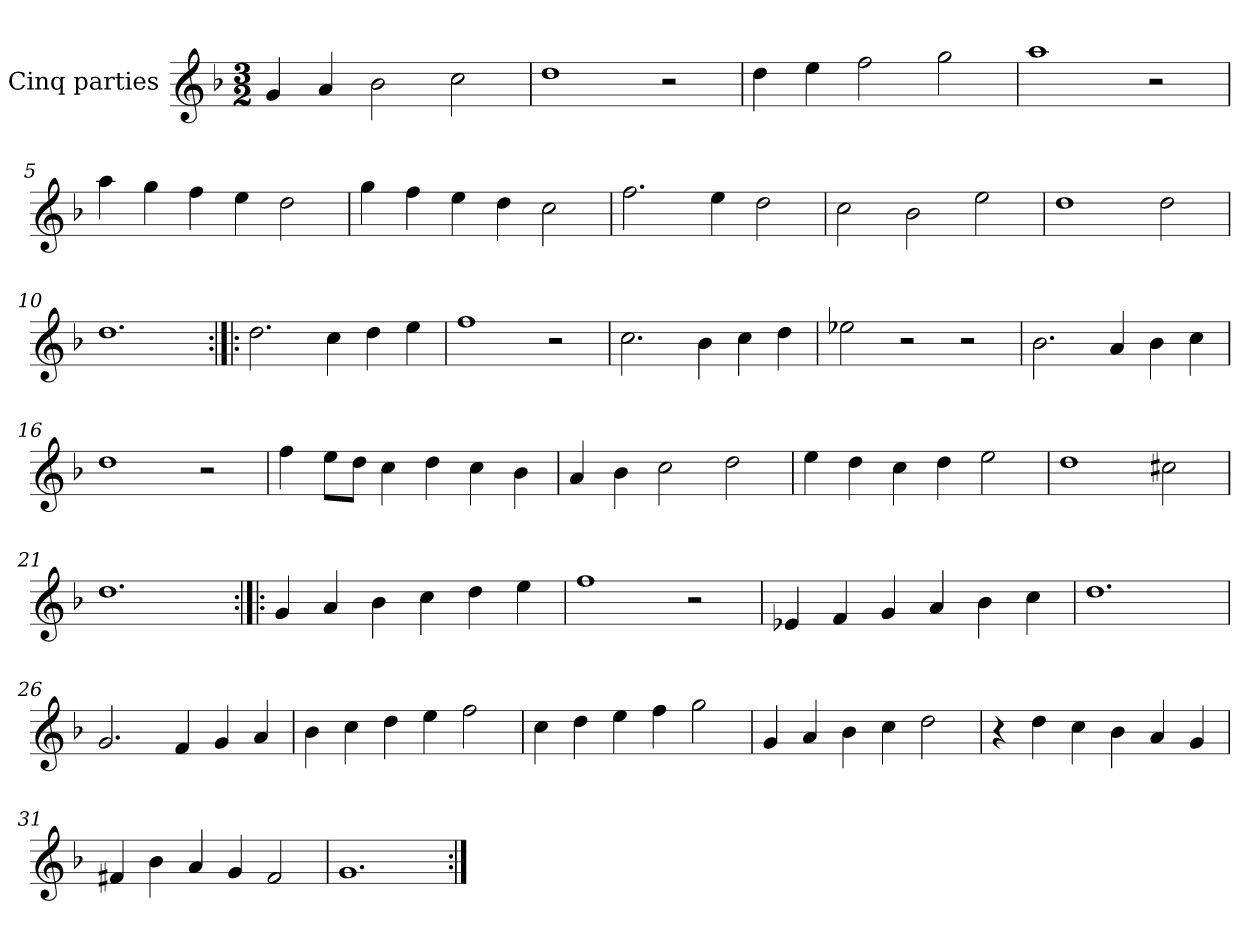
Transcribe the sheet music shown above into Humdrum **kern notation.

**kern
*part1
*staff1
*I"Cinq parties
*clefG2
*k[b-]
*M3/2
*MM180
=1
4g/
4a/
2b-\
2cc\
=2
1dd
2r
=3
4dd\
4ee\
2ff\
2gg\
=4
1aa
2r
=5
4aa\
4gg\
4ff\
4ee\
2dd\
=6
4gg\
4ff\
4ee\
4dd\
2cc\
=7
2.ff\
4ee\
2dd\
=8
2cc\
2b-\
2ee\
=9
1dd
2dd\
=10
1.dd
=11:|!|:
2.dd\
4cc\
4dd\
4ee\
=12
1ff
2r
=13
2.cc\
4b-\
4cc\
4dd\
=14
2ee-X\
2r
2r
=15
2.b-\
4a/
4b-\
4cc\
=16
1dd
2r
=17
4ff\
8ee\L
8dd\J
4cc\
4dd\
4cc\
4b-\
=18
4a/
4b-\
2cc\
2dd\
=19
4ee\
4dd\
4cc\
4dd\
2ee\
=20
1dd
2cc#X\
=21
1.dd
=22:|!|:
4g/
4a/
4b-\
4cc\
4dd\
4ee\
=23
1ff
2r
=24
4e-X/
4f/
4g/
4a/
4b-\
4cc\
=25
1.dd
=26
2.g/
4f/
4g/
4a/
=27
4b-\
4cc\
4dd\
4ee\
2ff\
=28
4cc\
4dd\
4ee\
4ff\
2gg\
=29
4g/
4a/
4b-\
4cc\
2dd\
=30
4r
4dd\
4cc\
4b-\
4a/
4g/
=31
4f#X/
4b-\
4a/
4g/
2f#/
=32
1.g
=:|!
*-
